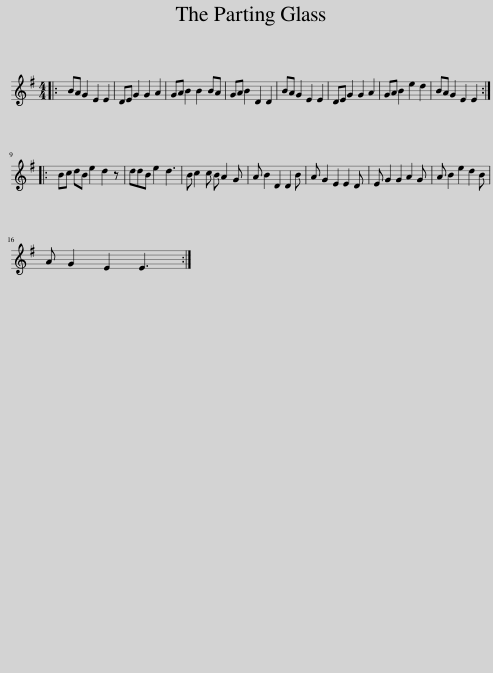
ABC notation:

X:1
L:1/8
M:4/4
I:linebreak $
K:Emin
V:1 treble
V:1
|: BA G2 E2 E2 | DE G2 G2 A2 | GA B2 B2 BA | GA B2 D2 D2 | BA G2 E2 E2 | %5
 DE G2 G2 A2 | GA B2 e2 d2 | BA G2 E2 E2 ::$ Bc dB e2 d2 z | ddB e2 d3 | %10
 B c2 c B A2 G | A B2 D2 D2 B | A G2 E2 E2 D | E G2 G2 A2 G | A B2 e2 d2 B |$ %15
 A G2 E2 E3 :| %16
